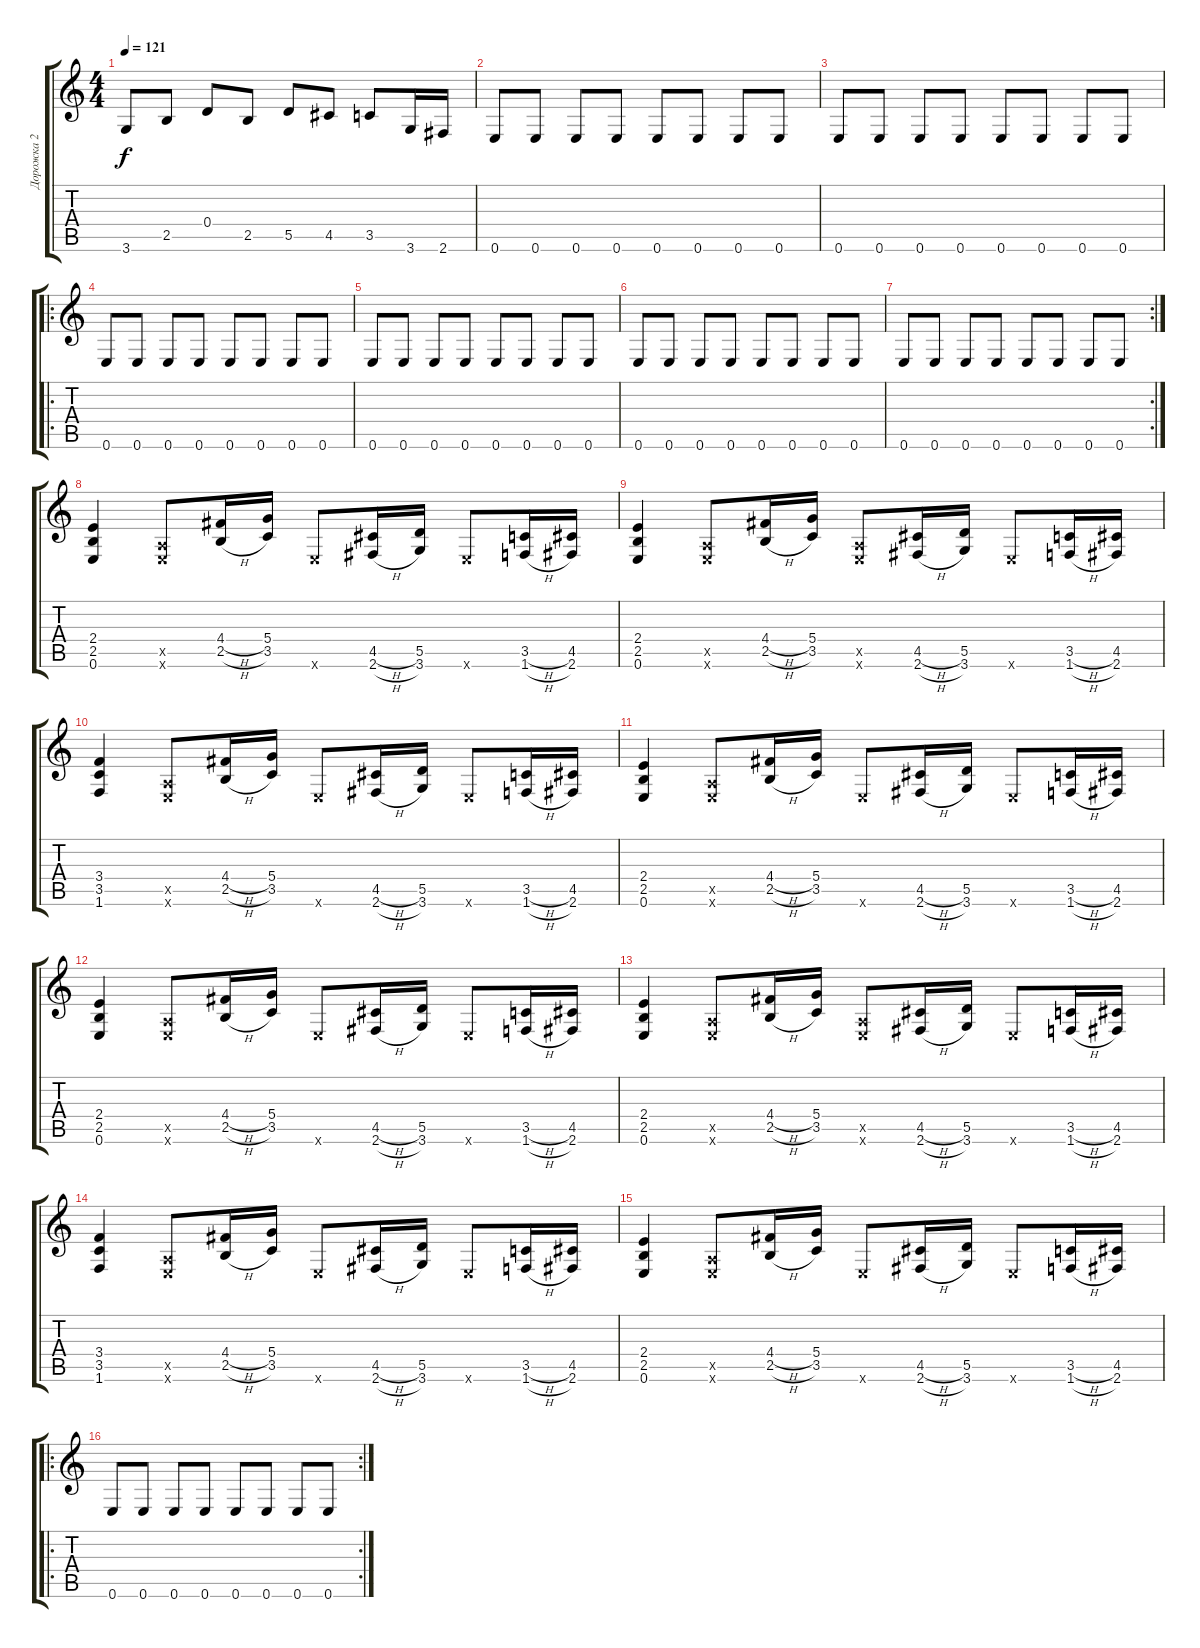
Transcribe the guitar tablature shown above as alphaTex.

\track ("Дорожка 2" "Дорожка 2") {instrument overdrivenguitar}
\staff {score tabs}
\tuning (E4 B3 G3 D3 A2 E2) {hide}
\ts (4 4)
\tempo 121
\clef g2
\ks c
3.6.8{dy f} 2.5.8 0.4.8 2.5.8 5.5.8 4.5.8 3.5.8 3.6.16 2.6.16 |
0.6.8 0.6.8 0.6.8 0.6.8 0.6.8 0.6.8 0.6.8 0.6.8 |
0.6.8 0.6.8 0.6.8 0.6.8 0.6.8 0.6.8 0.6.8 0.6.8 |
\ro
0.6.8 0.6.8 0.6.8 0.6.8 0.6.8 0.6.8 0.6.8 0.6.8 |
0.6.8 0.6.8 0.6.8 0.6.8 0.6.8 0.6.8 0.6.8 0.6.8 |
0.6.8 0.6.8 0.6.8 0.6.8 0.6.8 0.6.8 0.6.8 0.6.8 |
\rc 2
0.6.8 0.6.8 0.6.8 0.6.8 0.6.8 0.6.8 0.6.8 0.6.8 |
(2.4 2.5 0.6).4 (0.5{x} 0.6{x}).8 (4.4{h} 2.5{h}).16 (5.4 3.5).16 0.6{x}.8 (4.5{h} 2.6{h}).16 (5.5 3.6).16 0.6{x}.8 (3.5{h} 1.6{h}).16 (4.5 2.6).16 |
(2.4 2.5 0.6).4 (0.5{x} 0.6{x}).8 (4.4{h} 2.5{h}).16 (5.4 3.5).16 (0.5{x} 0.6{x}).8 (4.5{h} 2.6{h}).16 (5.5 3.6).16 0.6{x}.8 (3.5{h} 1.6{h}).16 (4.5 2.6).16 |
(3.4 3.5 1.6).4 (0.5{x} 0.6{x}).8 (4.4{h} 2.5{h}).16 (5.4 3.5).16 0.6{x}.8 (4.5{h} 2.6{h}).16 (5.5 3.6).16 0.6{x}.8 (3.5{h} 1.6{h}).16 (4.5 2.6).16 |
(2.4 2.5 0.6).4 (0.5{x} 0.6{x}).8 (4.4{h} 2.5{h}).16 (5.4 3.5).16 0.6{x}.8 (4.5{h} 2.6{h}).16 (5.5 3.6).16 0.6{x}.8 (3.5{h} 1.6{h}).16 (4.5 2.6).16 |
(2.4 2.5 0.6).4 (0.5{x} 0.6{x}).8 (4.4{h} 2.5{h}).16 (5.4 3.5).16 0.6{x}.8 (4.5{h} 2.6{h}).16 (5.5 3.6).16 0.6{x}.8 (3.5{h} 1.6{h}).16 (4.5 2.6).16 |
(2.4 2.5 0.6).4 (0.5{x} 0.6{x}).8 (4.4{h} 2.5{h}).16 (5.4 3.5).16 (0.5{x} 0.6{x}).8 (4.5{h} 2.6{h}).16 (5.5 3.6).16 0.6{x}.8 (3.5{h} 1.6{h}).16 (4.5 2.6).16 |
(3.4 3.5 1.6).4 (0.5{x} 0.6{x}).8 (4.4{h} 2.5{h}).16 (5.4 3.5).16 0.6{x}.8 (4.5{h} 2.6{h}).16 (5.5 3.6).16 0.6{x}.8 (3.5{h} 1.6{h}).16 (4.5 2.6).16 |
(2.4 2.5 0.6).4 (0.5{x} 0.6{x}).8 (4.4{h} 2.5{h}).16 (5.4 3.5).16 0.6{x}.8 (4.5{h} 2.6{h}).16 (5.5 3.6).16 0.6{x}.8 (3.5{h} 1.6{h}).16 (4.5 2.6).16 |
\ro
\rc 2
0.6.8 0.6.8 0.6.8 0.6.8 0.6.8 0.6.8 0.6.8 0.6.8
